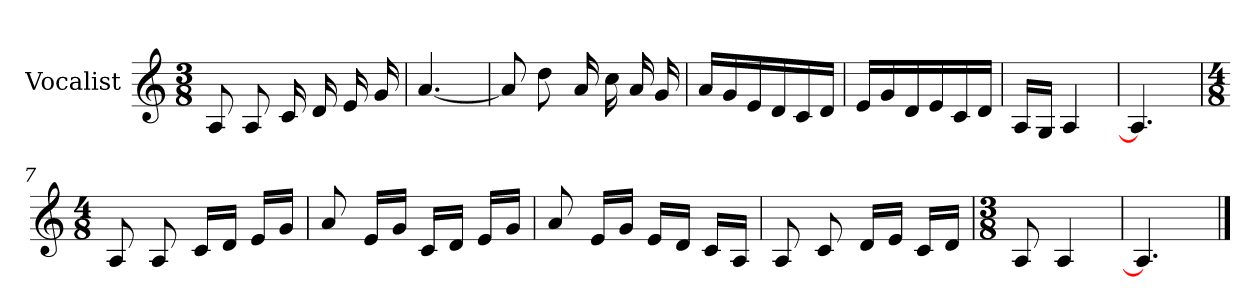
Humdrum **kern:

**kern
*part1
*staff1
*I"Vocalist
*k[]
*C:
*M3/8
=
8A
8A
16c
16d
16e
16g
=1
[4.a
=2
8a]
8dd
16a
16cc
16a
16g
=3
16aLL
16g
16e
16d
16c
16dJJ
=4
16eLL
16g
16d
16e
16c
16dJJ
=5
16ALL
16GJJ
4A
=6
4.A]
=7
*M4/8
8A
8A
16cLL
16dJJ
16eLL
16gJJ
=8
8a
16eLL
16gJJ
16cLL
16dJJ
16eLL
16gJJ
=9
8a
16eLL
16gJJ
16eLL
16dJJ
16cLL
16AJJ
=10
8A
8c
16dLL
16eJJ
16cLL
16dJJ
=11
*M3/8
8A
4A
=12
4.A]
==
*-
